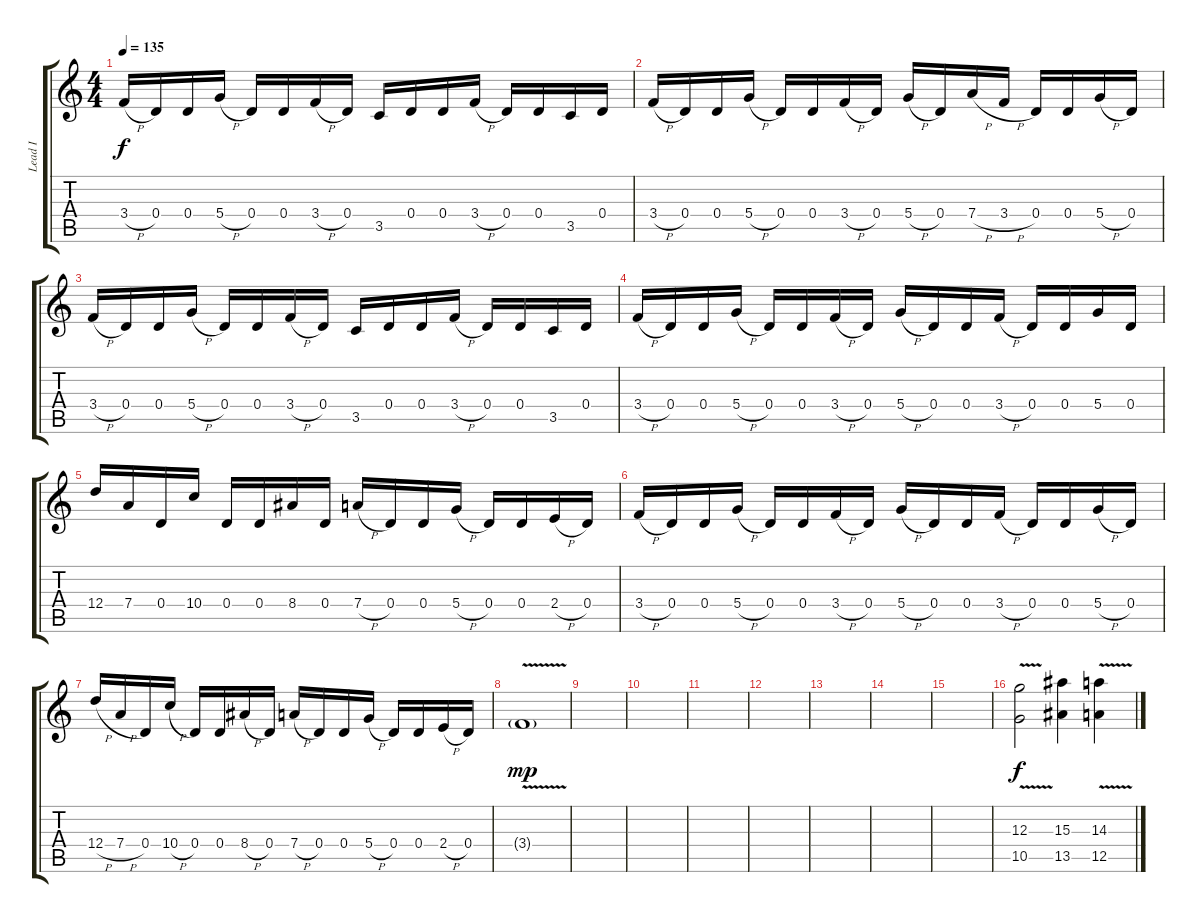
\track ("Lead I" "Lead I") {instrument distortionguitar}
\staff {score tabs}
\tuning (E4 B3 G3 D3 A2 E2) {hide}
\ts (4 4)
\tempo 135
\clef g2
\ks c
3.4{h}.16{dy f} 0.4.16 0.4.16 5.4{h}.16 0.4.16 0.4.16 3.4{h}.16 0.4.16 3.5.16 0.4.16 0.4.16 3.4{h}.16 0.4.16 0.4.16 3.5.16 0.4.16 |
3.4{h}.16 0.4.16 0.4.16 5.4{h}.16 0.4.16 0.4.16 3.4{h}.16 0.4.16 5.4{h}.16 0.4.16 7.4{h}.16 3.4{h}.16 0.4.16 0.4.16 5.4{h}.16 0.4.16 |
3.4{h}.16 0.4.16 0.4.16 5.4{h}.16 0.4.16 0.4.16 3.4{h}.16 0.4.16 3.5.16 0.4.16 0.4.16 3.4{h}.16 0.4.16 0.4.16 3.5.16 0.4.16 |
3.4{h}.16 0.4.16 0.4.16 5.4{h}.16 0.4.16 0.4.16 3.4{h}.16 0.4.16 5.4{h}.16 0.4.16 0.4.16 3.4{h}.16 0.4.16 0.4.16 5.4.16 0.4.16 |
12.4.16 7.4.16 0.4.16 10.4.16 0.4.16 0.4.16 8.4.16 0.4.16 7.4{h}.16 0.4.16 0.4.16 5.4{h}.16 0.4.16 0.4.16 2.4{h}.16 0.4.16 |
3.4{h}.16 0.4.16 0.4.16 5.4{h}.16 0.4.16 0.4.16 3.4{h}.16 0.4.16 5.4{h}.16 0.4.16 0.4.16 3.4{h}.16 0.4.16 0.4.16 5.4{h}.16 0.4.16 |
12.4{h}.16 7.4{h}.16 0.4.16 10.4{h}.16 0.4.16 0.4.16 8.4{h}.16 0.4.16 7.4{h}.16 0.4.16 0.4.16 5.4{h}.16 0.4.16 0.4.16 2.4{h}.16 0.4.16 |
3.4{v g}.1{dy mp} |
|
|
|
|
|
|
|
(12.3{v} 10.5).2{dy f} (15.3 13.5).4 (14.3{v} 12.5).4
